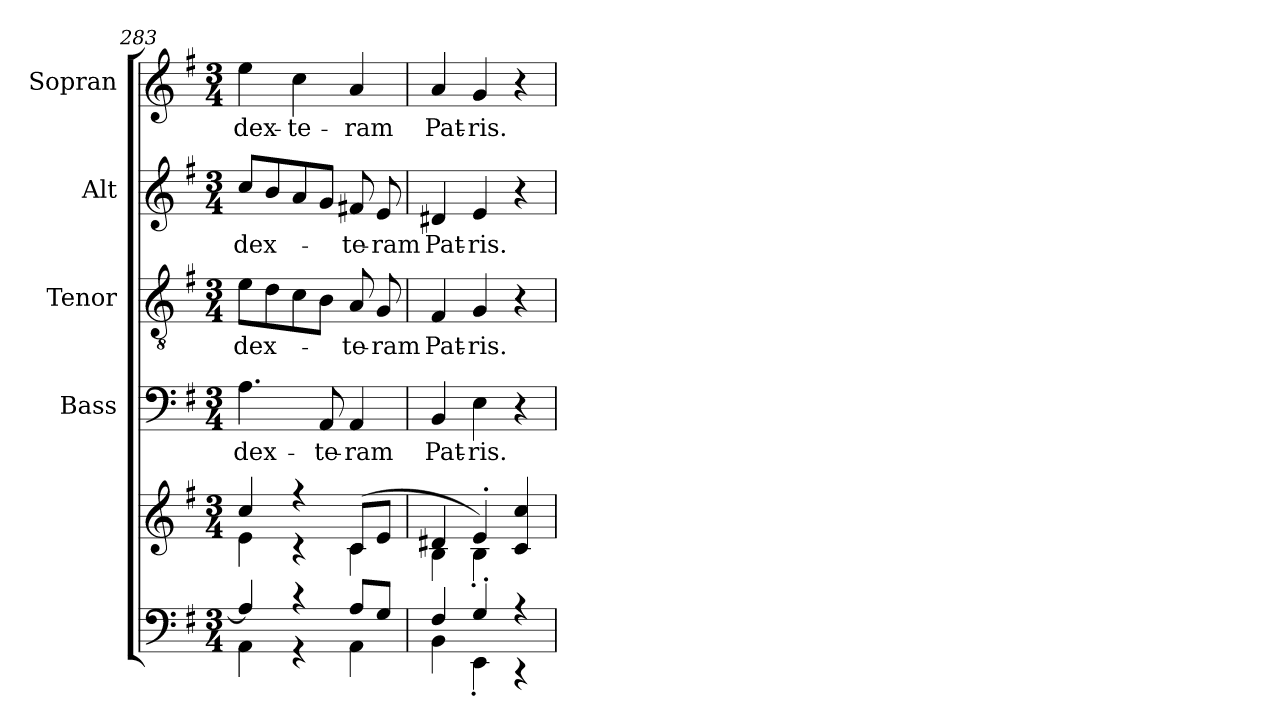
**kern	**kern	**kern	**text	**kern	**text	**kern	**text	**kern	**text
*part5	*part5	*part4	*part4	*part3	*part3	*part2	*part2	*part1	*part1
*staff6	*staff5	*staff4	*staff4	*staff3	*staff3	*staff2	*staff2	*staff1	*staff1
*	*	*I"Bass	*	*I"Tenor	*	*I"Alt	*	*I"Sopran	*
*	*	*I'B.	*	*I'T.	*	*I'A.	*	*I'S.	*
*clefF4	*clefG2	*clefF4	*	*clefGv2	*	*clefG2	*	*clefG2	*
*k[f#]	*k[f#]	*k[f#]	*	*k[f#]	*	*k[f#]	*	*k[f#]	*
*G:	*G:	*G:	*	*G:	*	*G:	*	*G:	*
*M3/4	*M3/4	*M3/4	*	*M3/4	*	*M3/4	*	*M3/4	*
=283	=283	=283	=283	=283	=283	=283	=283	=283	=283
*^	*^	*	*	*	*	*	*	*	*
!	!	!	!	!	!LO:LY:b	!	!LO:LY:b	!	!LO:LY:b	!	!LO:LY:b
4A/]	4AA\	4cc/	4e\	4.A\	dex-	8e\L	dex-	8cc/L	dex-	4ee\	dex-
.	.	.	.	.	.	8d\	.	8b/	.	.	.
!	!	!	!	!	!	!	!	!	!	!	!LO:LY:b
4r	4r	4r	4r	.	.	8c\	.	8a/	.	4cc\	-te-
!	!	!	!	!	!LO:LY:b	!	!	!	!	!	!
.	.	.	.	8AA/	-te-	8B\J	.	8g/J	.	.	.
!	!	!	!	!	!LO:LY:b	!	!LO:LY:b	!	!LO:LY:b	!	!LO:LY:b
8A/L	4AA\	(>8c/L	4c\	4AA/	-ram	8A/	-te-	8f#X/	-te-	4a/	-ram
!	!	!	!	!	!	!	!LO:LY:b	!	!LO:LY:b	!	!
8G/J	.	8e/J	.	.	.	8G/	-ram	8e/	-ram	.	.
=284	=284	=284	=284	=284	=284	=284	=284	=284	=284	=284	=284
!	!	!	!	!	!LO:LY:b	!	!LO:LY:b	!	!LO:LY:b	!	!LO:LY:b
4F#/	4BB\	4d#X/	4B\	4BB/	Pat-	4F#/	Pat-	4d#X/	Pat-	4a/	Pat-
!	!	!	!	!	!LO:LY:b	!	!LO:LY:b	!	!LO:LY:b	!	!LO:LY:b
4G'>/	4EE'<\	4e'>/)	4B'<\	4E\	-ris.	4G/	-ris.	4e/	-ris.	4g/	-ris.
4r	4r	4c/ 4cc/	4ryy	4r	.	4r	.	4r	.	4r	.
*v	*v	*	*	*	*	*	*	*	*	*	*
*	*v	*v	*	*	*	*	*	*	*	*
=	=	=	=	=	=	=	=	=	=
*-	*-	*-	*-	*-	*-	*-	*-	*-	*-
